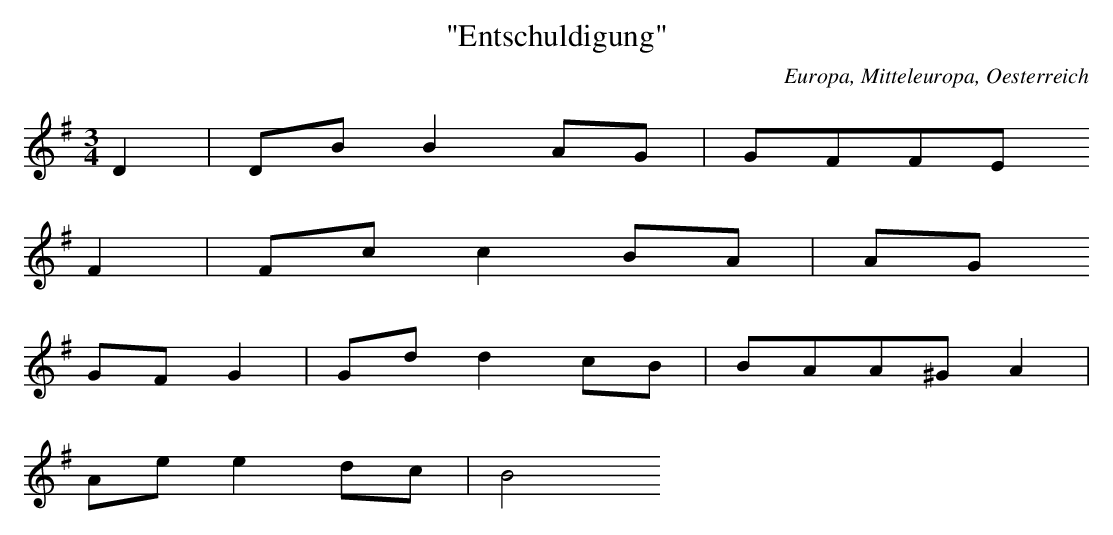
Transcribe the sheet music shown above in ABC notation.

X:1
T: "Entschuldigung"
O: Europa, Mitteleuropa, Oesterreich
M: 3/4
L: 1/8
K: G
D2 | DBB2AG | GFFE
F2 | Fcc2BA | AG
GFG2 | Gdd2cB | BAA^GA2 |
Aee2dc | B4
